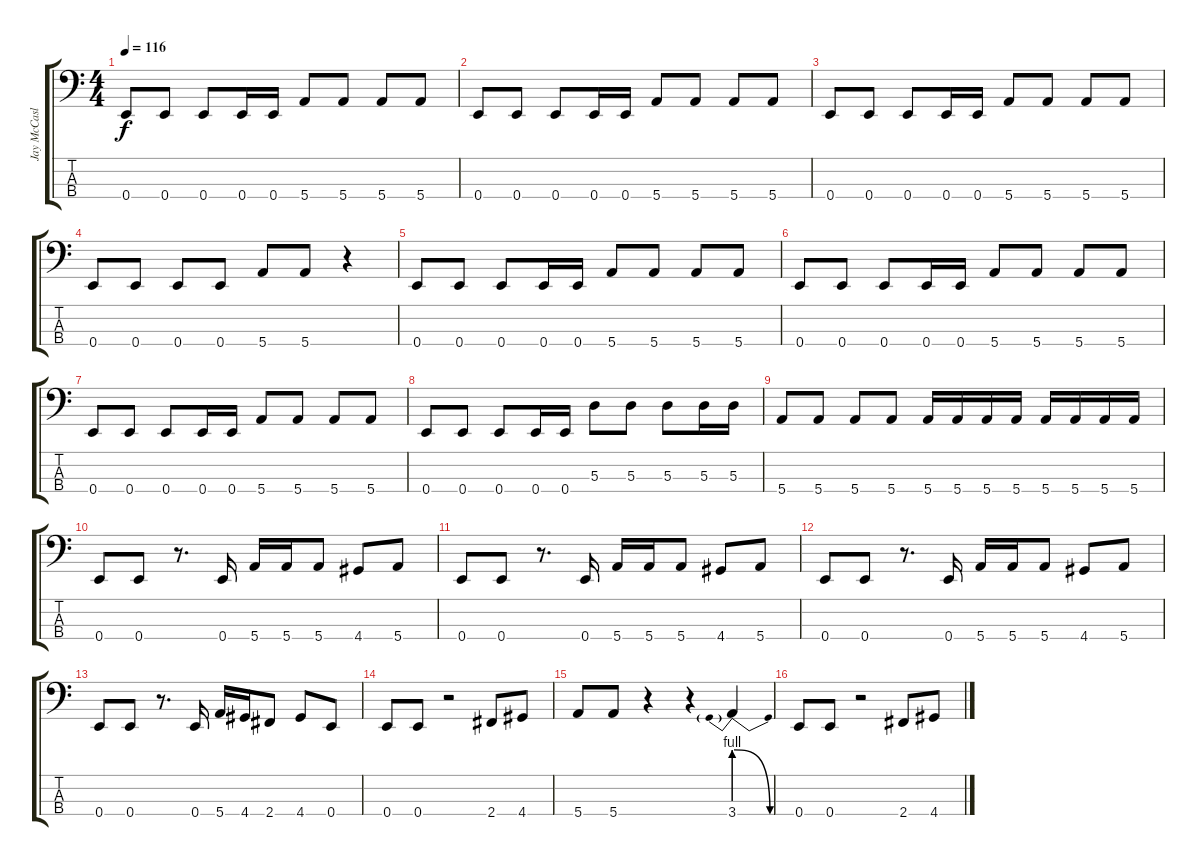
\track ("Jay McCaslin (CONE)" "Jay McCasl") {instrument slapbass2}
\staff {score tabs}
\tuning (G2 D2 A1 E1) {hide}
\ts (4 4)
\tempo 116
\clef f4
\ks c
0.4.8{dy f} 0.4.8 0.4.8 0.4.16 0.4.16 5.4.8 5.4.8 5.4.8 5.4.8 |
0.4.8 0.4.8 0.4.8 0.4.16 0.4.16 5.4.8 5.4.8 5.4.8 5.4.8 |
0.4.8 0.4.8 0.4.8 0.4.16 0.4.16 5.4.8 5.4.8 5.4.8 5.4.8 |
0.4.8 0.4.8 0.4.8 0.4.8 5.4.8 5.4.8 r.4 |
0.4.8 0.4.8 0.4.8 0.4.16 0.4.16 5.4.8 5.4.8 5.4.8 5.4.8 |
0.4.8 0.4.8 0.4.8 0.4.16 0.4.16 5.4.8 5.4.8 5.4.8 5.4.8 |
0.4.8 0.4.8 0.4.8 0.4.16 0.4.16 5.4.8 5.4.8 5.4.8 5.4.8 |
0.4.8 0.4.8 0.4.8 0.4.16 0.4.16 5.3.8 5.3.8 5.3.8 5.3.16 5.3.16 |
5.4.8 5.4.8 5.4.8 5.4.8 5.4.16 5.4.16 5.4.16 5.4.16 5.4.16 5.4.16 5.4.16 5.4.16 |
0.4.8 0.4.8 r.8{d} 0.4.16 5.4.16 5.4.16 5.4.8 4.4.8 5.4.8 |
0.4.8 0.4.8 r.8{d} 0.4.16 5.4.16 5.4.16 5.4.8 4.4.8 5.4.8 |
0.4.8 0.4.8 r.8{d} 0.4.16 5.4.16 5.4.16 5.4.8 4.4.8 5.4.8 |
0.4.8 0.4.8 r.8{d} 0.4.16 5.4.16 4.4.16 2.4.8 4.4.8 0.4.8 |
0.4.8 0.4.8 r.2 2.4.8 4.4.8 |
5.4.8 5.4.8 r.4 r.4 3.4{be (prebendrelease 0 4 60 0)}.4 |
0.4.8 0.4.8 r.2 2.4.8 4.4.8
